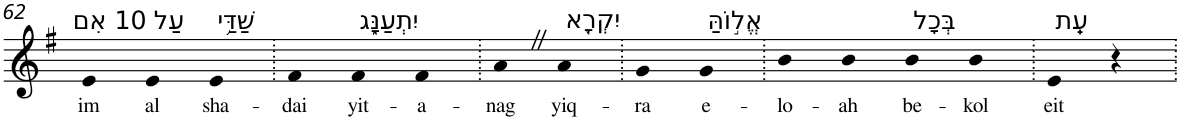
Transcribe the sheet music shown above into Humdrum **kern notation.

**kern	**text
*part1	*part1
*staff1	*staff1
*I"Piano	*
*I'Pno	*
!!LO:PB:g=z
*clefG2	*
*k[f#]	*
*G:	*
=62	=62
!LO:TX:a:t=10 אִם	!
!	!LO:LY:b
4e	im
!LO:TX:a:t=עַל	!
!	!LO:LY:b
4e	al
!LO:TX:a:t=שַׁדַּ֥י	!
!	!LO:LY:b
4e	sha-
=63.	=63.
!	!LO:LY:b
4f#	-dai
!LO:TX:a:t=יִתְעַנָּ֑ג	!
!	!LO:LY:b
4f#	yit-
!	!LO:LY:b
4f#	-a-
=64.	=64.
!	!LO:LY:b
4aZ	-nag
!LO:TX:a:t=יִקְרָ֖א	!
!	!LO:LY:b
4a	yiq-
=65.	=65.
!	!LO:LY:b
4g	-ra
!LO:TX:a:t=אֱל֣וֹהַּ	!
!	!LO:LY:b
4g	e-
=66.	=66.
!	!LO:LY:b
4b	-lo-
!	!LO:LY:b
4b	-ah
!LO:TX:a:t=בְּכָל	!
!	!LO:LY:b
4b	be-
!	!LO:LY:b
4b	-kol
=67.	=67.
!LO:TX:a:t=עֵֽת	!
!	!LO:LY:b
4e	eit
4r	.
=.	=.
*-	*-
